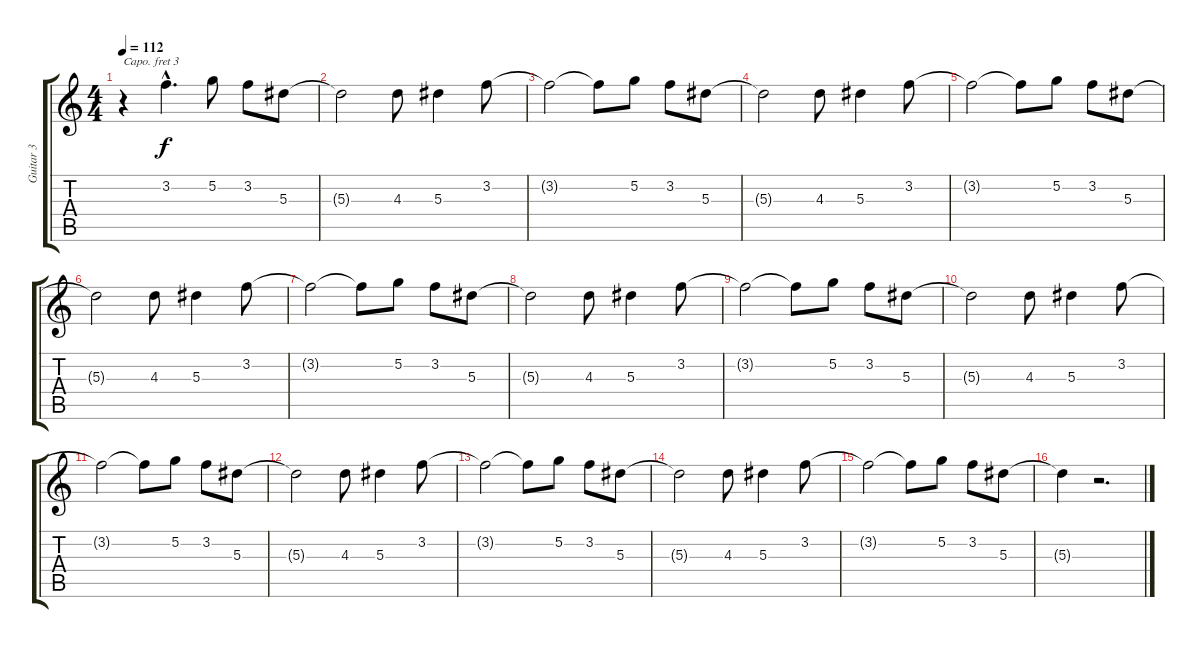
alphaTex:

\track ("Guitar 3" "Guitar 3") {instrument electricguitarclean}
\staff {score tabs}
\capo 3
\tuning (E4 B3 G3 D3 A2 E2) {hide}
\ts (4 4)
\tempo 112
\clef g2
\ks c
r.4{dy f} 3.2{hac}.4{d} 5.2.8 3.2.8 5.3.8 |
5.3{t}.2 4.3.8 5.3.4 3.2.8 |
3.2{t}.2 3.2{t}.8 5.2.8 3.2.8 5.3.8 |
5.3{t}.2 4.3.8 5.3.4 3.2.8 |
3.2{t}.2 3.2{t}.8 5.2.8 3.2.8 5.3.8 |
5.3{t}.2 4.3.8 5.3.4 3.2.8 |
3.2{t}.2 3.2{t}.8 5.2.8 3.2.8 5.3.8 |
5.3{t}.2 4.3.8 5.3.4 3.2.8 |
3.2{t}.2 3.2{t}.8 5.2.8 3.2.8 5.3.8 |
5.3{t}.2 4.3.8 5.3.4 3.2.8 |
3.2{t}.2 3.2{t}.8 5.2.8 3.2.8 5.3.8 |
5.3{t}.2 4.3.8 5.3.4 3.2.8 |
3.2{t}.2 3.2{t}.8 5.2.8 3.2.8 5.3.8 |
5.3{t}.2 4.3.8 5.3.4 3.2.8 |
3.2{t}.2 3.2{t}.8 5.2.8 3.2.8 5.3.8 |
5.3{t}.4 r.2{d}
